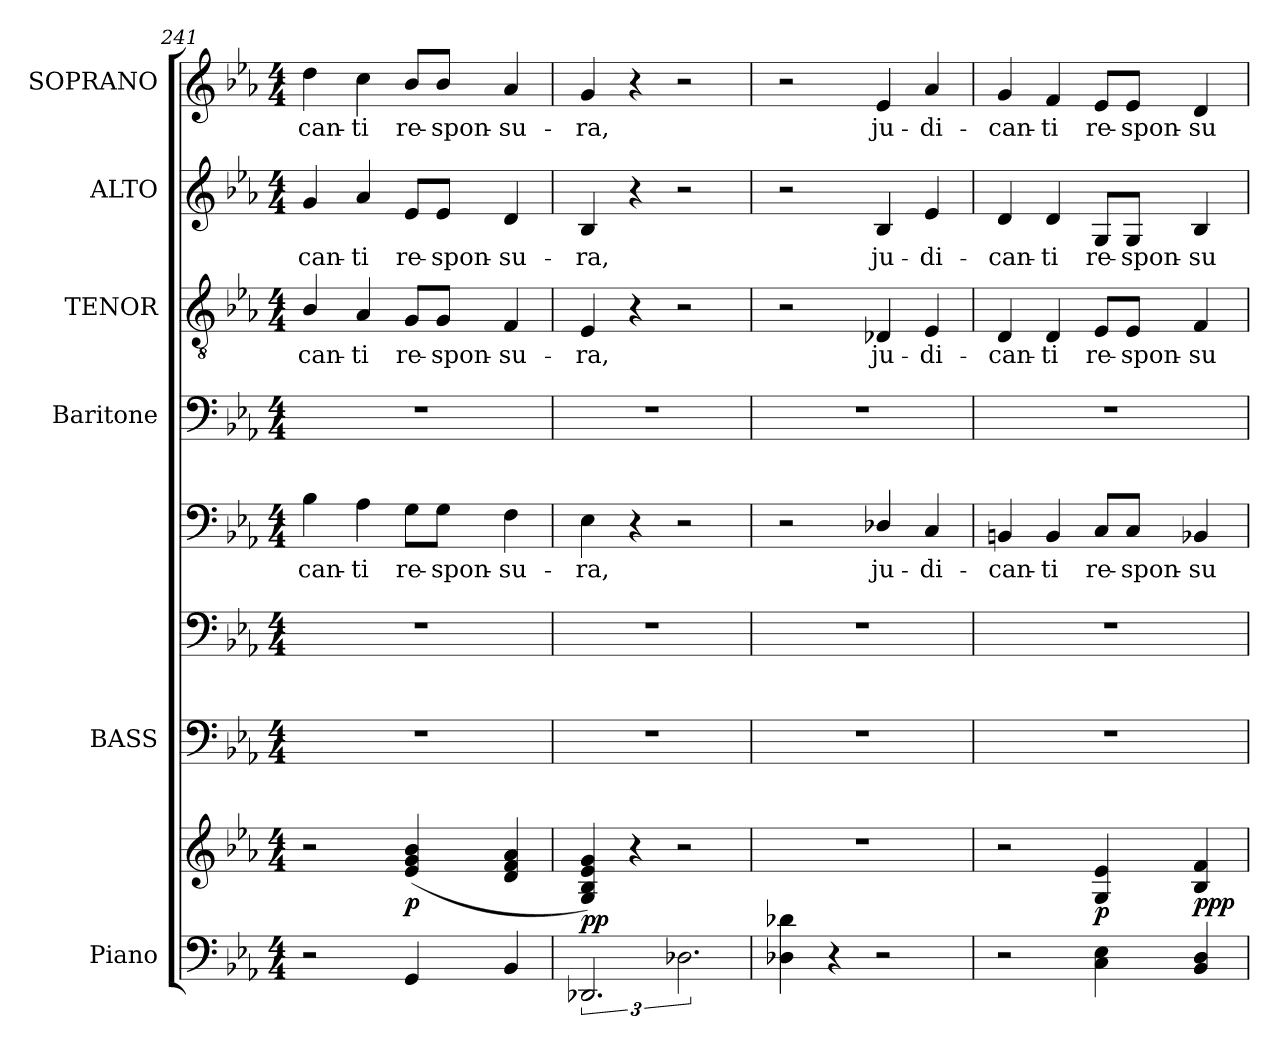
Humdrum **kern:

**kern	**kern	**dynam	**kern	**kern	**kern	**text	**kern	**kern	**text	**kern	**text	**kern	**text
*part6	*part6	*part6	*part5	*part5	*part5	*part5	*part4	*part3	*part3	*part2	*part2	*part1	*part1
*staff9	*staff8	*staff8/9	*staff7	*staff6	*staff5	*staff5	*staff4	*staff3	*staff3	*staff2	*staff2	*staff1	*staff1
*I"Piano	*	*	*I"BASS	*	*	*	*I"Baritone	*I"TENOR	*	*I"ALTO	*	*I"SOPRANO	*
*I'Pno.	*	*	*I'B.	*	*	*	*I'Bar.	*I'T.	*	*I'A.	*	*I'S.	*
*clefF4	*clefG2	*	*clefF4	*clefF4	*clefF4	*	*clefF4	*clefGv2	*	*clefG2	*	*clefG2	*
*	*	*	*	*	*	*	*	*ITrd7c12	*	*	*	*	*
*k[b-e-a-]	*k[b-e-a-]	*	*k[b-e-a-]	*k[b-e-a-]	*k[b-e-a-]	*	*k[b-e-a-]	*k[b-e-a-]	*	*k[b-e-a-]	*	*k[b-e-a-]	*
*E-:	*E-:	*	*E-:	*E-:	*E-:	*	*E-:	*E-:	*	*E-:	*	*E-:	*
*M4/4	*M4/4	*	*M4/4	*M4/4	*M4/4	*	*M4/4	*M4/4	*	*M4/4	*	*M4/4	*
=241	=241	=241	=241	=241	=241	=241	=241	=241	=241	=241	=241	=241	=241
!	!	!	!	!	!	!LO:LY:b:color=#000000	!	!	!	!	!	!	!
!	!	!	!	!	!	!	!	!	!LO:LY:b:color=#000000	!	!	!	!
!	!	!	!	!	!	!	!	!	!	!	!LO:LY:b:color=#000000	!	!
!	!	!	!	!	!	!	!	!	!	!	!	!	!LO:LY:b:color=#000000
2r	2r	.	1r	1r	4B-i\	-can-	1r	4BB-i/	-can-	4gi/	-can-	4ddi\	-can-
!	!	!	!	!	!	!LO:LY:b:color=#000000	!	!	!	!	!	!	!
!	!	!	!	!	!	!	!	!	!LO:LY:b:color=#000000	!	!	!	!
!	!	!	!	!	!	!	!	!	!	!	!LO:LY:b:color=#000000	!	!
!	!	!	!	!	!	!	!	!	!	!	!	!	!LO:LY:b:color=#000000
.	.	.	.	.	4A-i\	-ti	.	4AA-i/	-ti	4a-i/	-ti	4cci\	-ti
!	!	!	!	!	!	!LO:LY:b:color=#000000	!	!	!	!	!	!	!
!	!	!	!	!	!	!	!	!	!LO:LY:b:color=#000000	!	!	!	!
!	!	!	!	!	!	!	!	!	!	!	!LO:LY:b:color=#000000	!	!
!	!	!	!	!	!	!	!	!	!	!	!	!	!LO:LY:b:color=#000000
4GGi/	(4e-i/ 4gi 4b-i	p	.	.	8Gi\L	re-	.	8GGi/L	re-	8e-i/L	re-	8b-i/L	re-
!	!	!	!	!	!	!LO:LY:b:color=#000000	!	!	!	!	!	!	!
!	!	!	!	!	!	!	!	!	!LO:LY:b:color=#000000	!	!	!	!
!	!	!	!	!	!	!	!	!	!	!	!LO:LY:b:color=#000000	!	!
!	!	!	!	!	!	!	!	!	!	!	!	!	!LO:LY:b:color=#000000
.	.	.	.	.	8Gi\J	-spon-	.	8GGi/J	-spon-	8e-i/J	-spon-	8b-i/J	-spon-
!	!	!	!	!	!	!LO:LY:b:color=#000000	!	!	!	!	!	!	!
!	!	!	!	!	!	!	!	!	!LO:LY:b:color=#000000	!	!	!	!
!	!	!	!	!	!	!	!	!	!	!	!LO:LY:b:color=#000000	!	!
!	!	!	!	!	!	!	!	!	!	!	!	!	!LO:LY:b:color=#000000
4BB-i/	4di/ 4fi 4a-i	.	.	.	4Fi\	-su-	.	4FFi/	-su-	4di/	-su-	4a-i/	-su-
=242	=242	=242	=242	=242	=242	=242	=242	=242	=242	=242	=242	=242	=242
!	!	!	!	!	!	!LO:LY:b:color=#000000	!	!	!	!	!	!	!
!	!	!	!	!	!	!	!	!	!LO:LY:b:color=#000000	!	!	!	!
!	!	!	!	!	!	!	!	!	!	!	!LO:LY:b:color=#000000	!	!
!	!	!	!	!	!	!	!	!	!	!	!	!	!LO:LY:b:color=#000000
3.DD-Xi	4Gi/ 4B-i 4e-i 4gi)	pp	1r	1r	4E-i\	-ra,	1r	4EE-i/	-ra,	4B-i/	-ra,	4gi/	-ra,
.	4r	.	.	.	4r	.	.	4r	.	4r	.	4r	.
3.D-Xi	2r	.	.	.	2r	.	.	2r	.	2r	.	2r	.
=243	=243	=243	=243	=243	=243	=243	=243	=243	=243	=243	=243	=243	=243
4D-Xi\ 4d-Xi	1r	.	1r	1r	2r	.	1r	2r	.	2r	.	2r	.
4r	.	.	.	.	.	.	.	.	.	.	.	.	.
!	!	!	!	!	!	!LO:LY:b:color=#000000	!	!	!	!	!	!	!
!	!	!	!	!	!	!	!	!	!LO:LY:b:color=#000000	!	!	!	!
!	!	!	!	!	!	!	!	!	!	!	!LO:LY:b:color=#000000	!	!
!	!	!	!	!	!	!	!	!	!	!	!	!	!LO:LY:b:color=#000000
2r	.	.	.	.	4D-Xi/	ju-	.	4DD-Xi/	ju-	4B-i/	ju-	4e-i/	ju-
!	!	!	!	!	!	!LO:LY:b:color=#000000	!	!	!	!	!	!	!
!	!	!	!	!	!	!	!	!	!LO:LY:b:color=#000000	!	!	!	!
!	!	!	!	!	!	!	!	!	!	!	!LO:LY:b:color=#000000	!	!
!	!	!	!	!	!	!	!	!	!	!	!	!	!LO:LY:b:color=#000000
.	.	.	.	.	4Ci/	-di-	.	4EE-i/	-di-	4e-i/	-di-	4a-i/	-di-
=244	=244	=244	=244	=244	=244	=244	=244	=244	=244	=244	=244	=244	=244
!	!	!	!	!	!	!LO:LY:b:color=#000000	!	!	!	!	!	!	!
!	!	!	!	!	!	!	!	!	!LO:LY:b:color=#000000	!	!	!	!
!	!	!	!	!	!	!	!	!	!	!	!LO:LY:b:color=#000000	!	!
!	!	!	!	!	!	!	!	!	!	!	!	!	!LO:LY:b:color=#000000
2r	2r	.	1r	1r	4BBni/	-can-	1r	4DDi/	-can-	4di/	-can-	4gi/	-can-
!	!	!	!	!	!	!LO:LY:b:color=#000000	!	!	!	!	!	!	!
!	!	!	!	!	!	!	!	!	!LO:LY:b:color=#000000	!	!	!	!
!	!	!	!	!	!	!	!	!	!	!	!LO:LY:b:color=#000000	!	!
!	!	!	!	!	!	!	!	!	!	!	!	!	!LO:LY:b:color=#000000
.	.	.	.	.	4BBi/	-ti	.	4DDi/	-ti	4di/	-ti	4fi/	-ti
!	!	!	!	!	!	!LO:LY:b:color=#000000	!	!	!	!	!	!	!
!	!	!	!	!	!	!	!	!	!LO:LY:b:color=#000000	!	!	!	!
!	!	!	!	!	!	!	!	!	!	!	!LO:LY:b:color=#000000	!	!
!	!	!	!	!	!	!	!	!	!	!	!	!	!LO:LY:b:color=#000000
4Ci\ 4E-i	4Gi/ 4e-i	p	.	.	8Ci/L	re-	.	8EE-i/L	re-	8Gi/L	re-	8e-i/L	re-
!	!	!	!	!	!	!LO:LY:b:color=#000000	!	!	!	!	!	!	!
!	!	!	!	!	!	!	!	!	!LO:LY:b:color=#000000	!	!	!	!
!	!	!	!	!	!	!	!	!	!	!	!LO:LY:b:color=#000000	!	!
!	!	!	!	!	!	!	!	!	!	!	!	!	!LO:LY:b:color=#000000
.	.	.	.	.	8Ci/J	-spon-	.	8EE-i/J	-spon-	8Gi/J	-spon-	8e-i/J	-spon-
!	!	!	!	!	!	!LO:LY:b:color=#000000	!	!	!	!	!	!	!
!	!	!	!	!	!	!	!	!	!LO:LY:b:color=#000000	!	!	!	!
!	!	!	!	!	!	!	!	!	!	!	!LO:LY:b:color=#000000	!	!
!	!	!	!	!	!	!	!	!	!	!	!	!	!LO:LY:b:color=#000000
4BB-i/ 4Di	4B-i/ 4fi	ppp	.	.	4BB-Xi/	-su-	.	4FFi/	-su-	4B-i/	-su-	4di/	-su-
=	=	=	=	=	=	=	=	=	=	=	=	=	=
*-	*-	*-	*-	*-	*-	*-	*-	*-	*-	*-	*-	*-	*-
